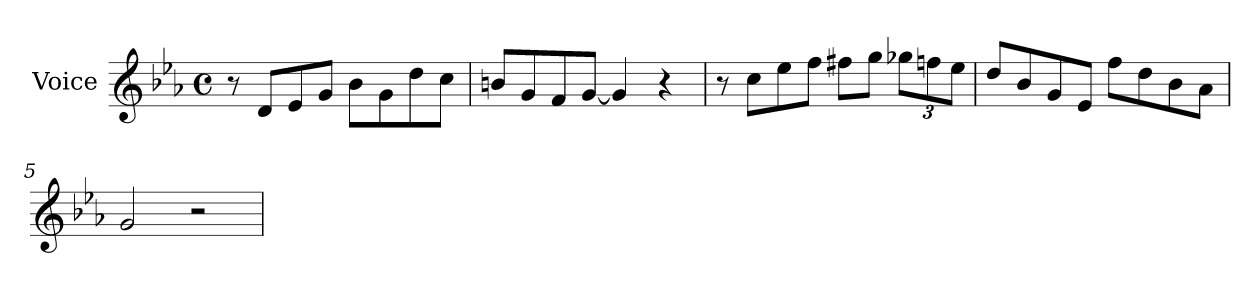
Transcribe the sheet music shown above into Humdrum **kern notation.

**kern
*part1
*staff1
*I"Voice
*I'Voice
*clefG2
*k[b-e-a-]
*M4/4
*met(c)
=1
8r
8d/L
8e-/
8g/J
8b-\L
8g\
8dd\
8cc\J
=2
8bn/L
8g/
8f/
[<8g/J
4g/]
4r
=3
8r
8cc\L
8ee-\
8ff\J
8ff#X\L
8gg\J
12gg-X\L
12ffn\
12ee-\J
=4
8dd/L
8b-/
8g/
8e-/J
8ff\L
8dd\
8b-\
8a-\J
=5
2g/
2rcc
=
*-
